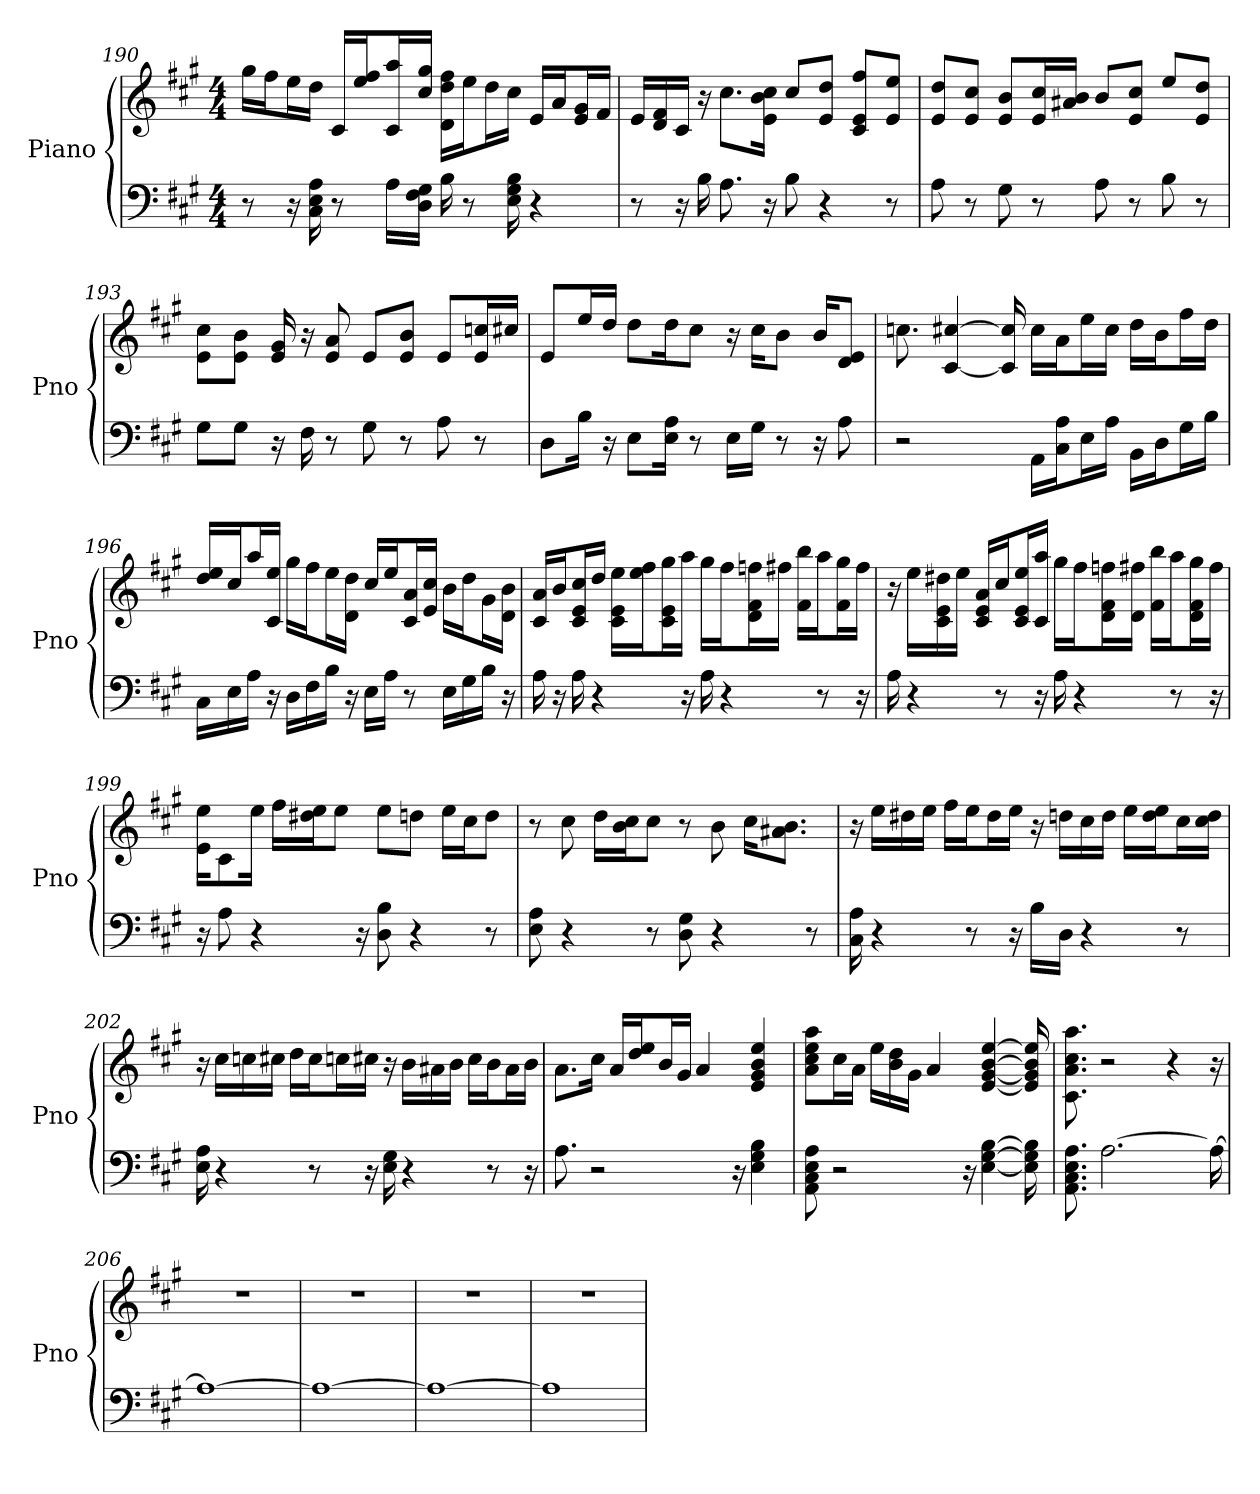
**kern	**kern
*part1	*part1
*staff2	*staff1
*I"Piano	*
*I'Pno	*
*clefF4	*clefG2
*k[f#c#g#]	*k[f#c#g#]
*A:	*A:
*M4/4	*M4/4
=190	=190
8r	16gg#\LL
.	16ff#\J
16r	16ee\L
16C# 16E 16A	16dd\JJ
8r	16c#/LL
.	16ee/ 16ff#/J
16A\LL	16c#/ 16aa/L
16D\ 16G#\ 16F#\JJ	16cc#/ 16gg#/JJ
16B	16dd\ 16ff#\ 16d\LL
8r	16ee\J
.	16dd\L
16G# 16E 16B	16cc#\JJ
4r	16e/LL
.	16a/J
.	16g#/ 16e/L
.	16f#/JJ
=191	=191
8r	16e/LL
.	16f#/ 16d/
16r	16c#/JJ
16B	16r
8.A	8.cc#\L
16r	16cc#\ 16e\ 16b\Jk
8B	8cc#/L
4r	8dd/ 8e/J
.	8c#/ 8ff#/ 8e/L
8r	8ee/ 8e/J
=192	=192
8A	8e/ 8dd/L
8r	8e/ 8cc#/J
8G#	8b/ 8e/L
8r	16e/ 16cc#/L
.	16b/ 16a#/JJ
8A	8b/L
8r	8cc#/ 8e/J
8B	8ee/L
8r	8dd/ 8e/J
=193	=193
8G#\L	8cc#\ 8e\L
8G#\J	8e\ 8b\J
16r	16g# 16e
16F#	16r
8r	8a 8e
8G#	8e/L
8r	8b/ 8e/J
8A	8e/L
8r	16e/ 16cc/L
.	16cc#/JJ
=194	=194
8D\L	8e/L
16B\Jk	16ee/L
16r	16dd/JJ
8E\L	8dd\L
16A\ 16E\Jk	16dd\K
8r	8cc#\J
16E\LL	16r
16G#\JJ	16cc#\KL
8r	8b\J
16r	16b/KL
8A	8e/ 8d/J
=195	=195
2r	8.cc
.	[4c# [4cc#
.	16c#] 16cc#]
16AA\LL	16cc#\LL
16C#\ 16A\J	16a\J
16E\L	16ee\L
16A\JJ	16cc#\JJ
16BB\LL	16dd\LL
16D\J	16b\J
16G#\L	16ff#\L
16B\JJ	16dd\JJ
=196	=196
16C#\LL	16ee/ 16dd/LL
16E\	16cc#/J
16A\JJ	16aa/L
16r	16ee/ 16c#/JJ
16D\LL	16gg#\LL
16F#\	16ff#\J
16B\JJ	16ee\L
16r	16d\ 16dd\JJ
16E\LL	16cc#/LL
16A\JJ	16ee/J
8r	16c#/ 16a/L
.	16cc#/ 16e/JJ
16E\LL	16b\LL
16G#\	16dd\J
16B\JJ	16g#\L
16r	16d\ 16b\JJ
=197	=197
16A	16c#/ 16a/LL
16r	16b/J
16A	16e/ 16c#/ 16cc#/L
4r	16dd/JJ
.	16e\ 16ee\ 16c#\LL
.	16ee\ 16ff#\J
.	16gg#\ 16e\ 16c#\L
16r	16aa\JJ
16A	16gg#\LL
4r	16ff#\J
.	16ff\ 16f#\ 16d\L
.	16ff#\JJ
.	16bb\ 16f#\LL
8r	16aa\J
.	16f#\ 16gg#\L
16r	16ff#\JJ
=198	=198
16A	16r
4r	16ee\LL
.	16dd#\ 16c#\ 16e\
.	16ee\JJ
.	16a/ 16c#/ 16e/LL
8r	16cc#/J
.	16c#/ 16ee/ 16e/L
16r	16aa/ 16c#/JJ
16A	16gg#\LL
4r	16ff#\J
.	16ff\ 16d\ 16f#\L
.	16ff#\ 16d\JJ
.	16f#\ 16bb\LL
8r	16aa\J
.	16f#\ 16gg#\ 16d\L
16r	16ff#\JJ
=199	=199
16r	16ee\ 16e\KL
8A	8c#\
4r	16ee\Jk
.	16ff#\LL
.	16ee\ 16dd#\J
.	8ee\J
16r	.
8B 8D	8ee\L
4r	8dd\J
.	16ee\LL
.	16cc#\J
8r	8dd\J
=200	=200
8E 8A	8r
4r	8cc#
.	16dd\LL
.	16cc#\ 16b\J
8r	8cc#\J
8G# 8D	8r
4r	8b
.	16cc#\KL
.	8.a#\ 8.b\J
8r	.
=201	=201
16A 16C#	16r
4r	16ee\LL
.	16dd#\
.	16ee\JJ
.	16ff#\LL
8r	16ee\J
.	16dd#\L
16r	16ee\JJ
16B\LL	16r
16D\JJ	16dd\LL
4r	16cc#\
.	16dd\JJ
.	16ee\LL
.	16dd\ 16ee\J
8r	16cc#\L
.	16dd\ 16cc#\JJ
=202	=202
16E 16A	16r
4r	16cc#\LL
.	16cc\
.	16cc#\JJ
.	16dd\LL
8r	16cc#\J
.	16cc\L
16r	16cc#\JJ
16G# 16E	16r
4r	16b\LL
.	16a#\
.	16b\JJ
.	16cc#\LL
8r	16b\J
.	16a#\L
16r	16b\JJ
=203	=203
8.A	8.a\L
2r	16cc#\Jk
.	16a/LL
.	16ee/ 16dd/J
.	16b/L
.	16g#/JJ
.	4a
16r	.
4G# 4B 4E	4e 4ee 4b 4g#
=204	=204
8AA 8C# 8E 8A	8aa\ 8cc#\ 8a\ 8ee\L
2r	16cc#\L
.	16a\JJ
.	16ee\LL
.	16dd\ 16b\
.	16g#\JJ
.	4a
16r	.
[4B [4E [4G#	[4ee [4e [4b [4g#
16B] 16E] 16G#]	16ee] 16e] 16b] 16g#]
=205	=205
8.C# 8.AA 8.E 8.A	8.aa 8.a 8.c# 8.cc#
[2.A	2r
.	4r
16A_	16r
=206	=206
1A_	1r
=207	=207
1A_	1r
=208	=208
1A_	1r
=209	=209
1A]	1r
=	=
*-	*-
